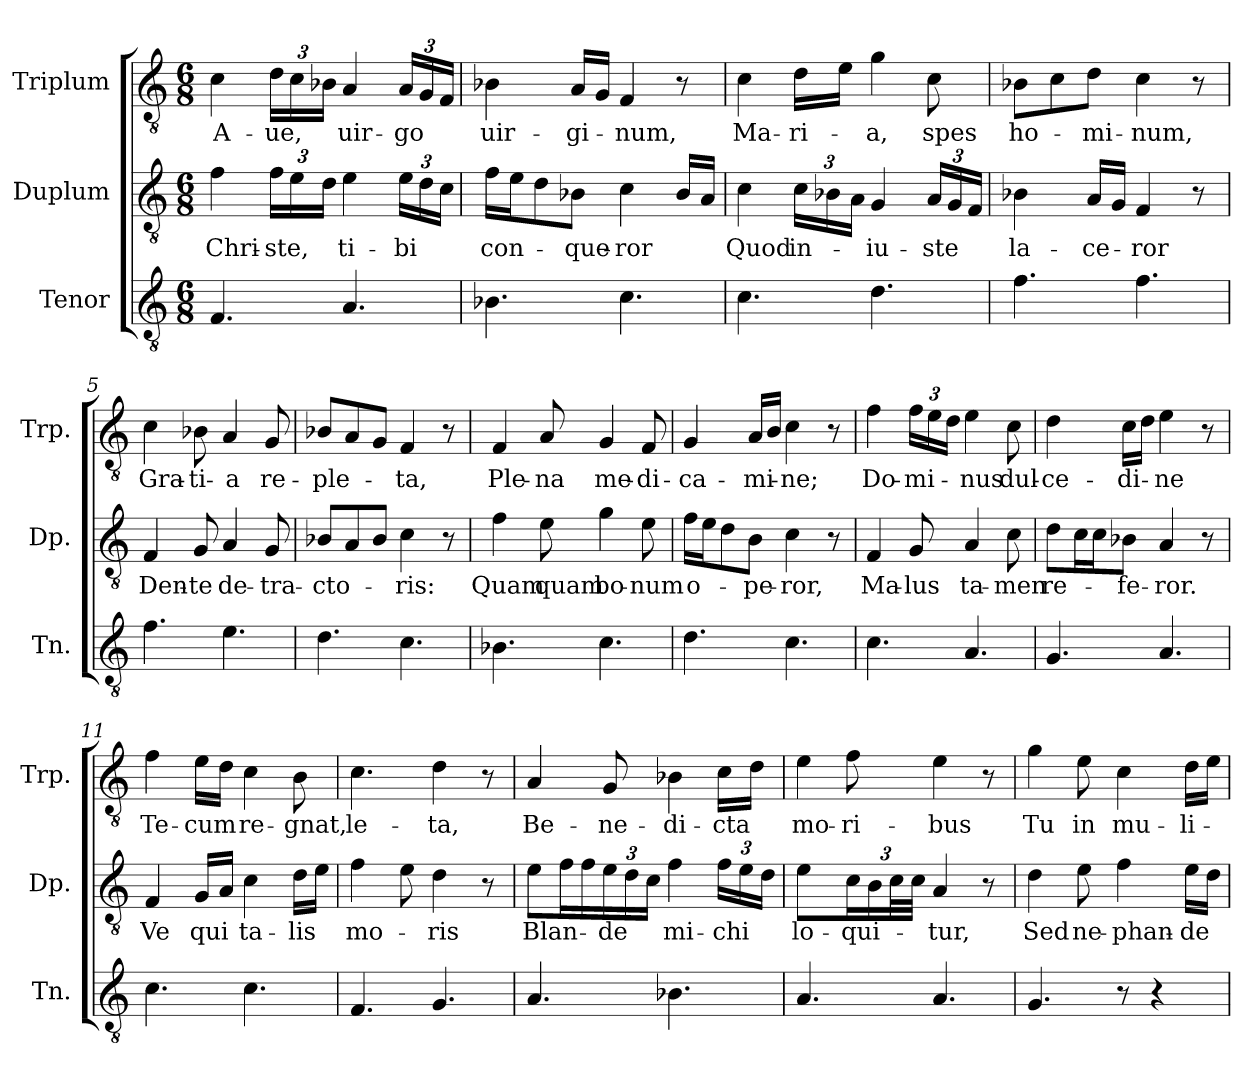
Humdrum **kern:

**kern	**kern	**text	**kern	**text
*part3	*part2	*part2	*part1	*part1
*staff3	*staff2	*staff2	*staff1	*staff1
*I"Tenor	*I"Duplum	*	*I"Triplum	*
*I'Tn.	*I'Dp.	*	*I'Trp.	*
*clefGv2	*clefGv2	*	*clefGv2	*
*k[]	*k[]	*	*k[]	*
*M6/8	*M6/8	*	*M6/8	*
=1	=1	=1	=1	=1
!	!	!LO:LY:b	!	!LO:LY:b
4.F/	4f\	Chri-	4c\	A-
*	*Xbrackettup	*	*	*
!	!	!LO:LY:b	!	!
*	*	*	*Xbrackettup	*
!	!	!	!	!LO:LY:b
.	24f\LL	-ste,	24d\LL	-ue,
.	24e\	.	24c\	.
.	24d\JJ	.	24B-X\JJ	.
!	!	!LO:LY:b	!	!LO:LY:b
4.A/	4e\	ti-	4A/	uir-
!	!	!LO:LY:b	!	!LO:LY:b
.	24e\LL	-bi	24A/LL	-go
.	24d\	.	24G/	.
.	24c\JJ	.	24F/JJ	.
=2	=2	=2	=2	=2
!	!	!LO:LY:b	!	!LO:LY:b
4.B-X\	16f\LL	con-	4B-X\	uir-
.	16e\J	.	.	.
.	8d\	.	.	.
!	!	!LO:LY:b	!	!LO:LY:b
.	8B-X\J	-que-	16A/LL	-gi-
.	.	.	16G/JJ	.
!	!	!LO:LY:b	!	!LO:LY:b
4.c\	4c\	-ror	4F/	-num,
.	16B-/LL	.	8r	.
.	16A/JJ	.	.	.
=3	=3	=3	=3	=3
!	!	!LO:LY:b	!	!LO:LY:b
4.c\	4c\	Quod	4c\	Ma-
!	!	!LO:LY:b	!	!LO:LY:b
.	24c\LL	in-	16d\LL	-ri-
.	24B-X\	.	.	.
.	.	.	16e\JJ	.
.	24A\JJ	.	.	.
!	!	!LO:LY:b	!	!LO:LY:b
4.d\	4G/	-iu-	4g\	-a,
!	!	!LO:LY:b	!	!LO:LY:b
.	24A/LL	-ste	8c\	spes
.	24G/	.	.	.
.	24F/JJ	.	.	.
=4	=4	=4	=4	=4
!	!	!LO:LY:b	!	!LO:LY:b
4.f\	4B-X\	la-	8B-i\L	ho-
.	.	.	8c\	.
!	!	!LO:LY:b	!	!LO:LY:b
.	16A/LL	-ce-	8d\J	-mi-
.	16G/JJ	.	.	.
!	!	!LO:LY:b	!	!LO:LY:b
4.f\	4F/	-ror	4c\	-num,
.	8r	.	8r	.
!!LO:LB:g=z
=5	=5	=5	=5	=5
!	!	!LO:LY:b	!	!LO:LY:b
4.f\	4F/	Den-	4c\	Gra-
!	!	!LO:LY:b	!	!LO:LY:b
.	8G/	-te	8B-X\	-ti-
!	!	!LO:LY:b	!	!LO:LY:b
4.e\	4A/	de-	4A/	-a
!	!	!LO:LY:b	!	!LO:LY:b
.	8G/	-tra-	8G/	re-
=6	=6	=6	=6	=6
!	!	!LO:LY:b	!	!LO:LY:b
4.d\	8B-X/L	-cto-	8B-X/L	-ple-
.	8A/	.	8A/	.
.	8B-/J	.	8G/J	.
!	!	!LO:LY:b	!	!LO:LY:b
4.c\	4c\	-ris:	4F/	-ta,
.	8r	.	8r	.
=7	=7	=7	=7	=7
!	!	!LO:LY:b	!	!LO:LY:b
4.B-X\	4f\	Quam	4F/	Ple-
!	!	!LO:LY:b	!	!LO:LY:b
.	8e\	quam	8A/	-na
!	!	!LO:LY:b	!	!LO:LY:b
4.c\	4g\	bo-	4G/	me-
!	!	!LO:LY:b	!	!LO:LY:b
.	8e\	-num	8F/	-di-
=8	=8	=8	=8	=8
!	!	!LO:LY:b	!	!LO:LY:b
4.d\	16f\LL	o-	4G/	-ca-
.	16e\J	.	.	.
.	8d\	.	.	.
!	!	!LO:LY:b	!	!LO:LY:b
.	8B\J	-pe-	16A/LL	-mi-
.	.	.	16B/JJ	.
!	!	!LO:LY:b	!	!LO:LY:b
4.c\	4c\	-ror,	4c\	-ne;
.	8r	.	8r	.
=9	=9	=9	=9	=9
!	!	!LO:LY:b	!	!LO:LY:b
4.c\	4F/	Ma-	4f\	Do-
!	!	!LO:LY:b	!	!LO:LY:b
.	8G/	-lus	24f\LL	-mi-
.	.	.	24e\	.
.	.	.	24d\JJ	.
!	!	!LO:LY:b	!	!LO:LY:b
4.A/	4A/	ta-	4e\	-nus
!	!	!LO:LY:b	!	!LO:LY:b
.	8c\	-men	8c\	dul-
=10	=10	=10	=10	=10
!	!	!LO:LY:b	!	!LO:LY:b
4.G/	8d\L	re-	4d\	-ce-
*	*tremolo	*	*	*
.	16c\	.	.	.
.	16c\	.	.	.
*	*Xtremolo	*	*	*
!	!	!LO:LY:b	!	!LO:LY:b
.	8B-X\J	-fe-	16c\LL	-di-
.	.	.	16d\JJ	.
!	!	!LO:LY:b	!	!LO:LY:b
4.A/	4A/	-ror.	4e\	-ne
.	8r	.	8r	.
!!LO:LB:g=z
=11	=11	=11	=11	=11
!	!	!LO:LY:b	!	!LO:LY:b
4.c\	4F/	Ve	4f\	Te-
!	!	!LO:LY:b	!	!LO:LY:b
.	16G/LL	qui	16e\LL	-cum
.	16A/JJ	.	16d\JJ	.
!	!	!LO:LY:b	!	!LO:LY:b
4.c\	4c\	ta-	4c\	re-
!	!	!LO:LY:b	!	!LO:LY:b
.	16d\LL	-lis	8B\	-gnat,
.	16e\JJ	.	.	.
=12	=12	=12	=12	=12
!	!	!LO:LY:b	!	!LO:LY:b
4.F/	4f\	mo-	4.c\	le-
.	8e\	.	.	.
!	!	!LO:LY:b	!	!LO:LY:b
4.G/	4d\	-ris	4d\	-ta,
.	8r	.	8r	.
=13	=13	=13	=13	=13
!	!	!LO:LY:b	!	!LO:LY:b
4.A/	8e\L	Blan-	4A/	Be-
*	*tremolo	*	*	*
.	16f\	.	.	.
.	16f\	.	.	.
*	*Xtremolo	*	*	*
!	!	!LO:LY:b	!	!LO:LY:b
.	24e\L	-de	8G/	-ne-
.	24d\	.	.	.
.	24c\JJ	.	.	.
!	!	!LO:LY:b	!	!LO:LY:b
4.B-X\	4f\	mi-	4B-X\	-di-
!	!	!LO:LY:b	!	!LO:LY:b
.	24f\LL	-chi	16c\LL	-cta
.	24e\	.	.	.
.	.	.	16d\JJ	.
.	24d\JJ	.	.	.
=14	=14	=14	=14	=14
!	!	!LO:LY:b	!	!LO:LY:b
4.A/	4e\	lo-	4e\	mo-
!	!	!LO:LY:b	!	!LO:LY:b
.	24c\LL	-qui-	8f\	-ri-
.	24B\	.	.	.
*	*tremolo	*	*	*
.	48c\	.	.	.
.	48c\JJJ	.	.	.
*	*Xtremolo	*	*	*
!	!	!LO:LY:b	!	!LO:LY:b
4.A/	4A/	-tur,	4e\	-bus
.	8r	.	8r	.
=15	=15	=15	=15	=15
!	!	!LO:LY:b	!	!LO:LY:b
4.G/	4d\	Sed	4g\	Tu
!	!	!LO:LY:b	!	!LO:LY:b
.	8e\	ne-	8e\	in
!	!	!LO:LY:b	!	!LO:LY:b
8r	4f\	-phan-	4c\	mu-
4r	.	.	.	.
!	!	!LO:LY:b	!	!LO:LY:b
.	16e\LL	-de	16d\LL	-li-
.	16d\JJ	.	16e\JJ	.
=	=	=	=	=
*-	*-	*-	*-	*-
